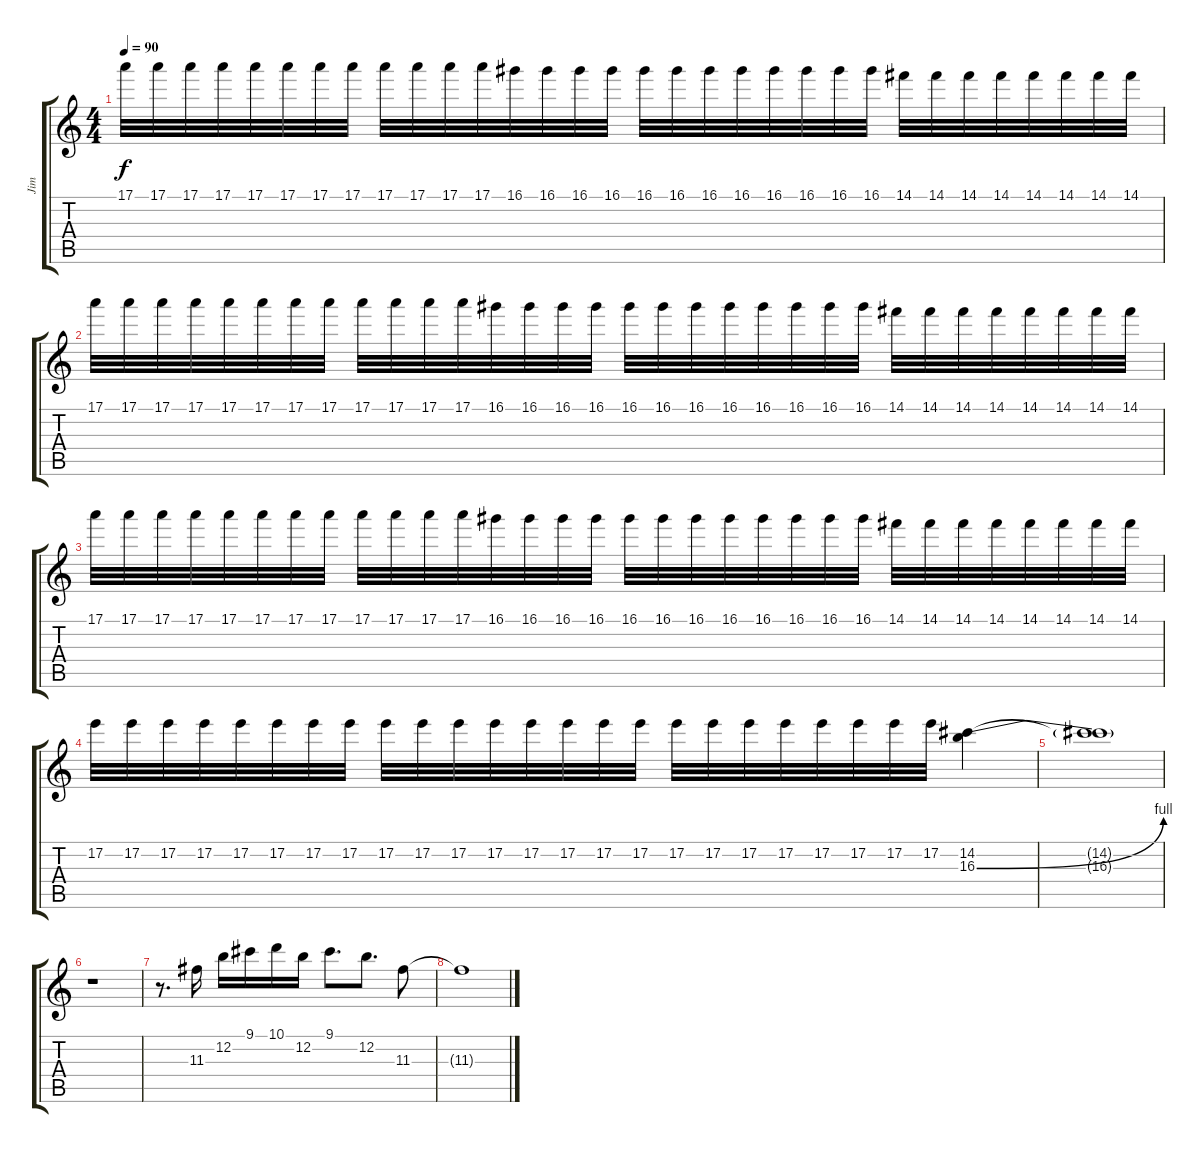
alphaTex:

\track ("Jim" "Jim") {instrument overdrivenguitar}
\staff {score tabs}
\tuning (E4 B3 G3 D3 A2 E2) {hide}
\ts (4 4)
\tempo 90
\clef g2
\ks c
17.1.32{dy f} 17.1.32 17.1.32 17.1.32 17.1.32 17.1.32 17.1.32 17.1.32 17.1.32 17.1.32 17.1.32 17.1.32 16.1.32 16.1.32 16.1.32 16.1.32 16.1.32 16.1.32 16.1.32 16.1.32 16.1.32 16.1.32 16.1.32 16.1.32 14.1.32 14.1.32 14.1.32 14.1.32 14.1.32 14.1.32 14.1.32 14.1.32 |
17.1.32 17.1.32 17.1.32 17.1.32 17.1.32 17.1.32 17.1.32 17.1.32 17.1.32 17.1.32 17.1.32 17.1.32 16.1.32 16.1.32 16.1.32 16.1.32 16.1.32 16.1.32 16.1.32 16.1.32 16.1.32 16.1.32 16.1.32 16.1.32 14.1.32 14.1.32 14.1.32 14.1.32 14.1.32 14.1.32 14.1.32 14.1.32 |
17.1.32 17.1.32 17.1.32 17.1.32 17.1.32 17.1.32 17.1.32 17.1.32 17.1.32 17.1.32 17.1.32 17.1.32 16.1.32 16.1.32 16.1.32 16.1.32 16.1.32 16.1.32 16.1.32 16.1.32 16.1.32 16.1.32 16.1.32 16.1.32 14.1.32 14.1.32 14.1.32 14.1.32 14.1.32 14.1.32 14.1.32 14.1.32 |
17.2.32 17.2.32 17.2.32 17.2.32 17.2.32 17.2.32 17.2.32 17.2.32 17.2.32 17.2.32 17.2.32 17.2.32 17.2.32 17.2.32 17.2.32 17.2.32 17.2.32 17.2.32 17.2.32 17.2.32 17.2.32 17.2.32 17.2.32 17.2.32 (14.2 16.3{be (bend 0 0 60 4)}).4 |
(14.2{t} 16.3{t}).1 |
r.1 |
r.8{d} 11.3.16{instrument tangoaccordion} 12.2.16{instrument tangoaccordion} 9.1.16{instrument tangoaccordion} 10.1.16{instrument tangoaccordion} 12.2.16{instrument tangoaccordion} 9.1.8{d instrument tangoaccordion} 12.2.8{d instrument tangoaccordion} 11.3.8{instrument tangoaccordion} |
11.3{t}.1{instrument tangoaccordion}
